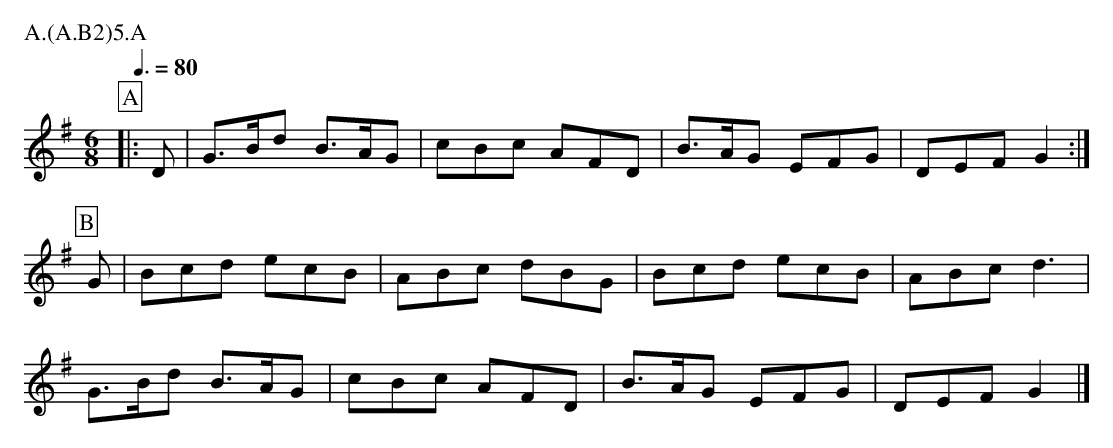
X:1
T:Constant Billy Sherborne
M:6/8
L:1/8
Q: 3/8=80
P:A.(A.B2)5.A
K:G
P:A
|:D|G>Bd B>AG|cBc AFD|B>AG EFG|DEF G2:|
P:B
G|Bcd  ecB |ABc dBG|Bcd  ecB|ABc d3|
G>Bd B>AG|cBc AFD|B>AG EFG|DEF G2|]
